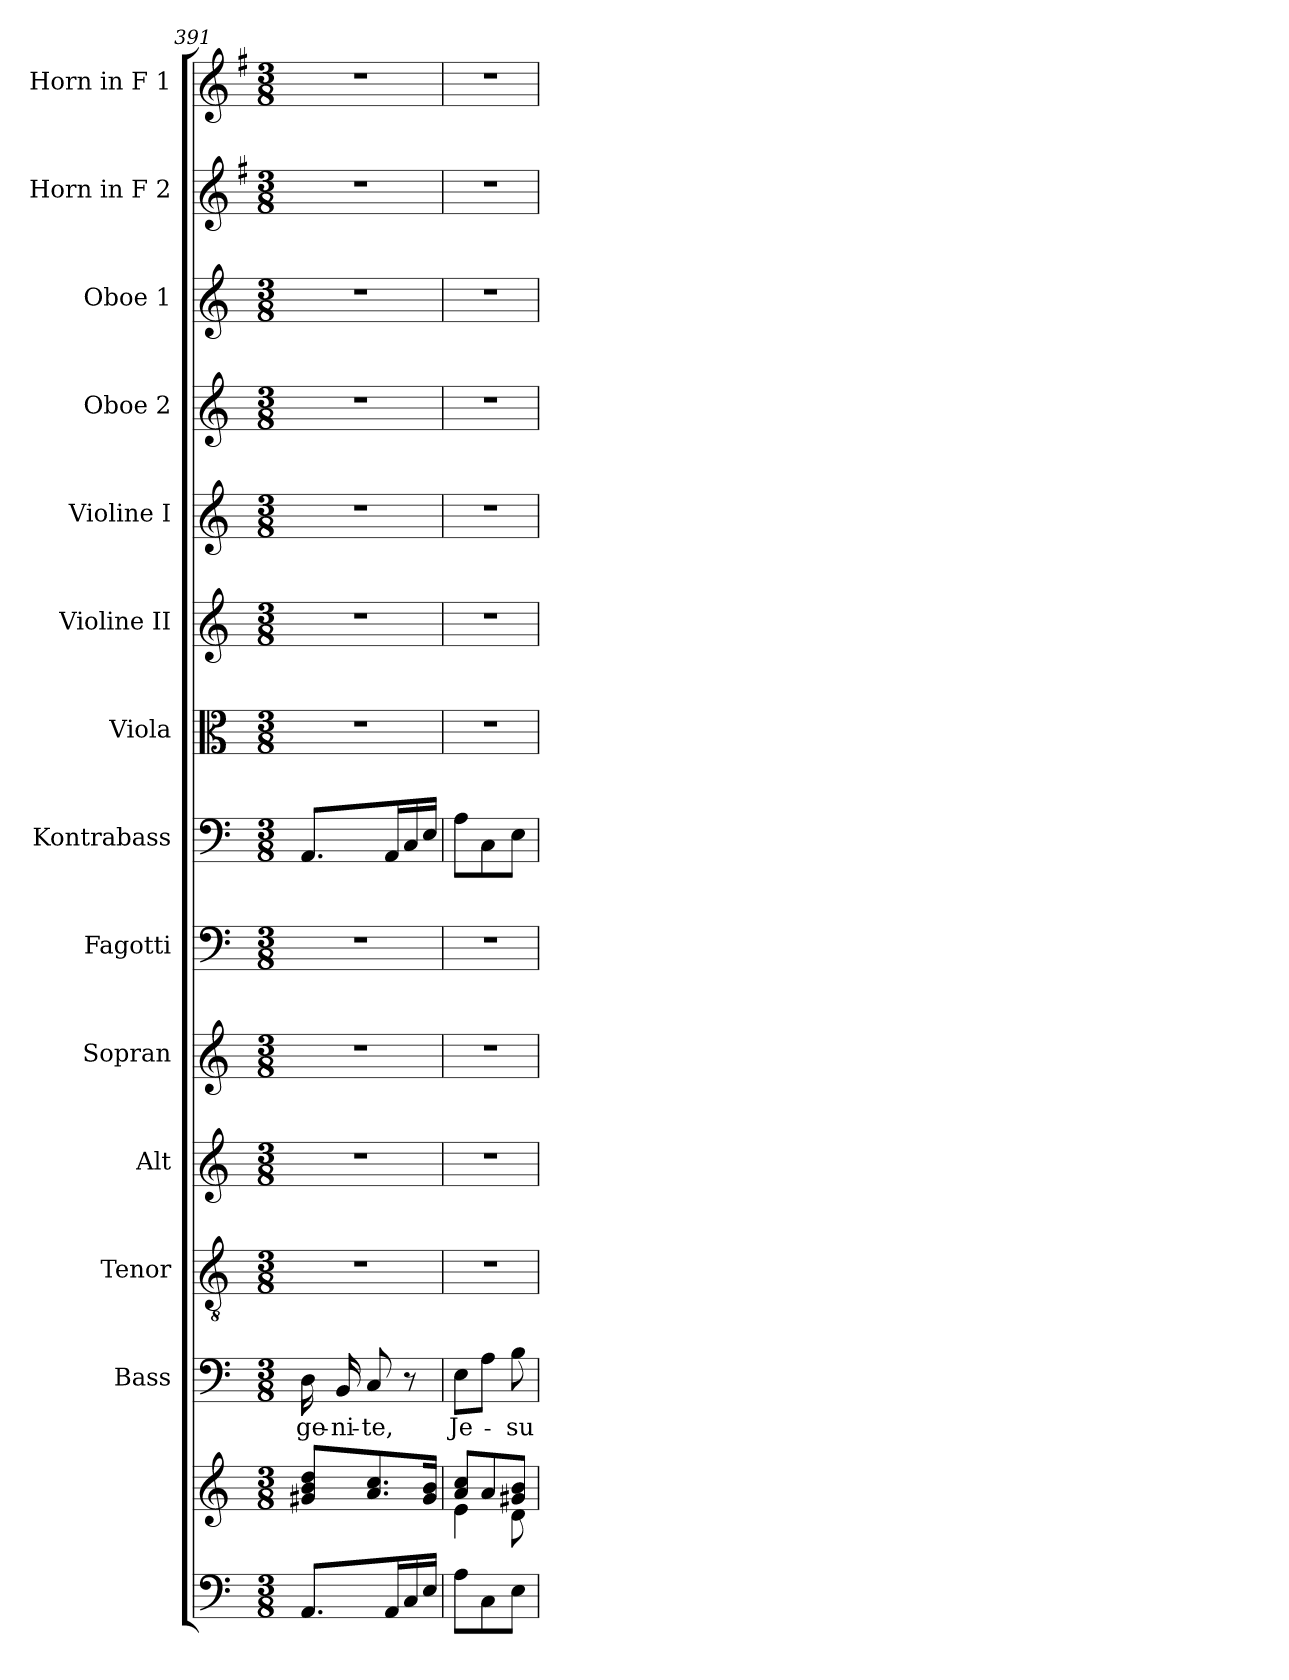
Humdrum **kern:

**kern	**kern	**kern	**text	**kern	**kern	**kern	**kern	**kern	**kern	**kern	**kern	**kern	**kern	**kern	**kern
*part14	*part14	*part13	*part13	*part12	*part11	*part10	*part9	*part8	*part7	*part6	*part5	*part4	*part3	*part2	*part1
*staff15	*staff14	*staff13	*staff13	*staff12	*staff11	*staff10	*staff9	*staff8	*staff7	*staff6	*staff5	*staff4	*staff3	*staff2	*staff1
*	*	*I"Bass	*	*I"Tenor	*I"Alt	*I"Sopran	*I"Fagotti	*I"Kontrabass	*I"Viola	*I"Violine II	*I"Violine I	*I"Oboe 2	*I"Oboe 1	*I"Horn in F 2	*I"Horn in F 1
*	*	*I'B.	*	*I'T.	*I'A.	*I'S.	*I'Fg.	*I'Kb.	*I'Vla.	*I'Vl. II	*I'Vl. I	*I'Ob. 2	*I'Ob. 1	*	*
*clefF4	*clefG2	*clefF4	*	*clefGv2	*clefG2	*clefG2	*clefF4	*clefF4	*clefC3	*clefG2	*clefG2	*clefG2	*clefG2	*clefG2	*clefG2
*	*	*	*	*	*	*	*	*ITrd7c12	*	*	*	*	*	*ITrd4c7	*ITrd4c7
*k[]	*k[]	*k[]	*	*k[]	*k[]	*k[]	*k[]	*k[]	*k[]	*k[]	*k[]	*k[]	*k[]	*k[]	*k[]
*C:	*C:	*C:	*	*C:	*C:	*C:	*C:	*C:	*C:	*C:	*C:	*C:	*C:	*C:	*C:
*M3/8	*M3/8	*M3/8	*	*M3/8	*M3/8	*M3/8	*M3/8	*M3/8	*M3/8	*M3/8	*M3/8	*M3/8	*M3/8	*M3/8	*M3/8
=391	=391	=391	=391	=391	=391	=391	=391	=391	=391	=391	=391	=391	=391	=391	=391
!	!	!	!LO:LY:b	!	!	!	!	!	!	!	!	!	!	!	!
8.AA/L	8g#X/ 8b/ 8dd/L	16D\	-ge-	4.r	4.r	4.r	4.r	8.AAA/L	4.r	4.r	4.r	4.r	4.r	4.r	4.r
!	!	!	!LO:LY:b	!	!	!	!	!	!	!	!	!	!	!	!
.	.	16BB/	-ni-	.	.	.	.	.	.	.	.	.	.	.	.
!	!	!	!LO:LY:b	!	!	!	!	!	!	!	!	!	!	!	!
.	8.a/ 8.cc/	8C/	-te,	.	.	.	.	.	.	.	.	.	.	.	.
16AA/L	.	.	.	.	.	.	.	16AAA/L	.	.	.	.	.	.	.
16C/	.	8r	.	.	.	.	.	16CC/	.	.	.	.	.	.	.
16E/JJ	16g#/ 16b/Jk	.	.	.	.	.	.	16EE/JJ	.	.	.	.	.	.	.
=392	=392	=392	=392	=392	=392	=392	=392	=392	=392	=392	=392	=392	=392	=392	=392
*	*^	*	*	*	*	*	*	*	*	*	*	*	*	*	*
!	!	!	!	!LO:LY:b	!	!	!	!	!	!	!	!	!	!	!	!
8A\L	8a/ 8cc/L	4e\	8E\L	Je-	4.r	4.r	4.r	4.r	8AA\L	4.r	4.r	4.r	4.r	4.r	4.r	4.r
8C\	8a/	.	8A\J	.	.	.	.	.	8CC\	.	.	.	.	.	.	.
!	!	!	!	!LO:LY:b	!	!	!	!	!	!	!	!	!	!	!	!
8E\J	8g#X/ 8b/J	8d\	8B\	-su	.	.	.	.	8EE\J	.	.	.	.	.	.	.
*	*v	*v	*	*	*	*	*	*	*	*	*	*	*	*	*	*
=	=	=	=	=	=	=	=	=	=	=	=	=	=	=	=
*-	*-	*-	*-	*-	*-	*-	*-	*-	*-	*-	*-	*-	*-	*-	*-
